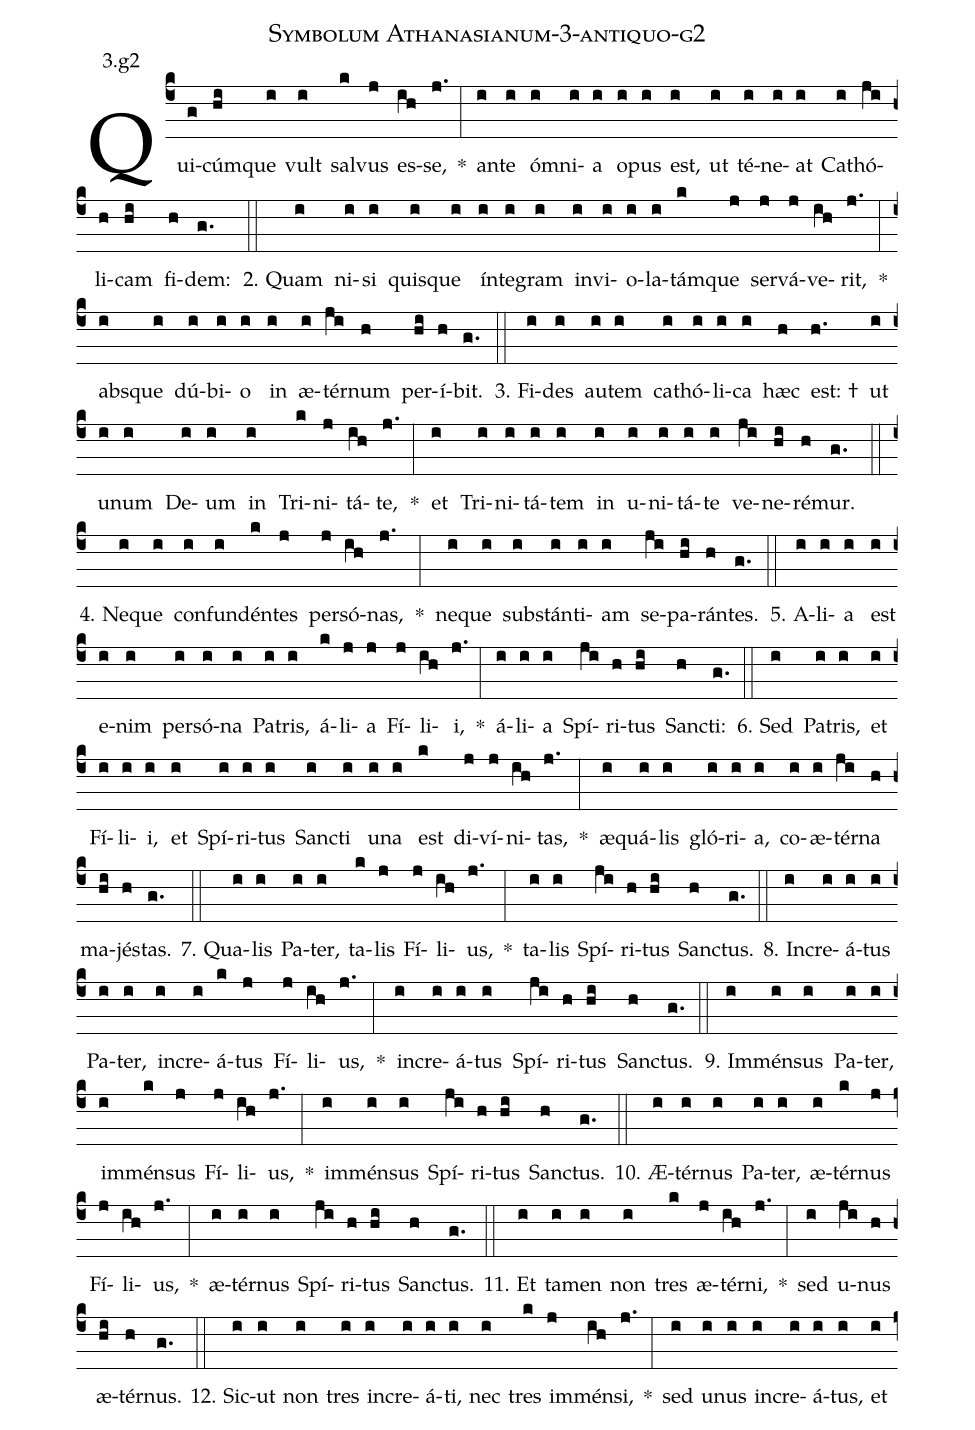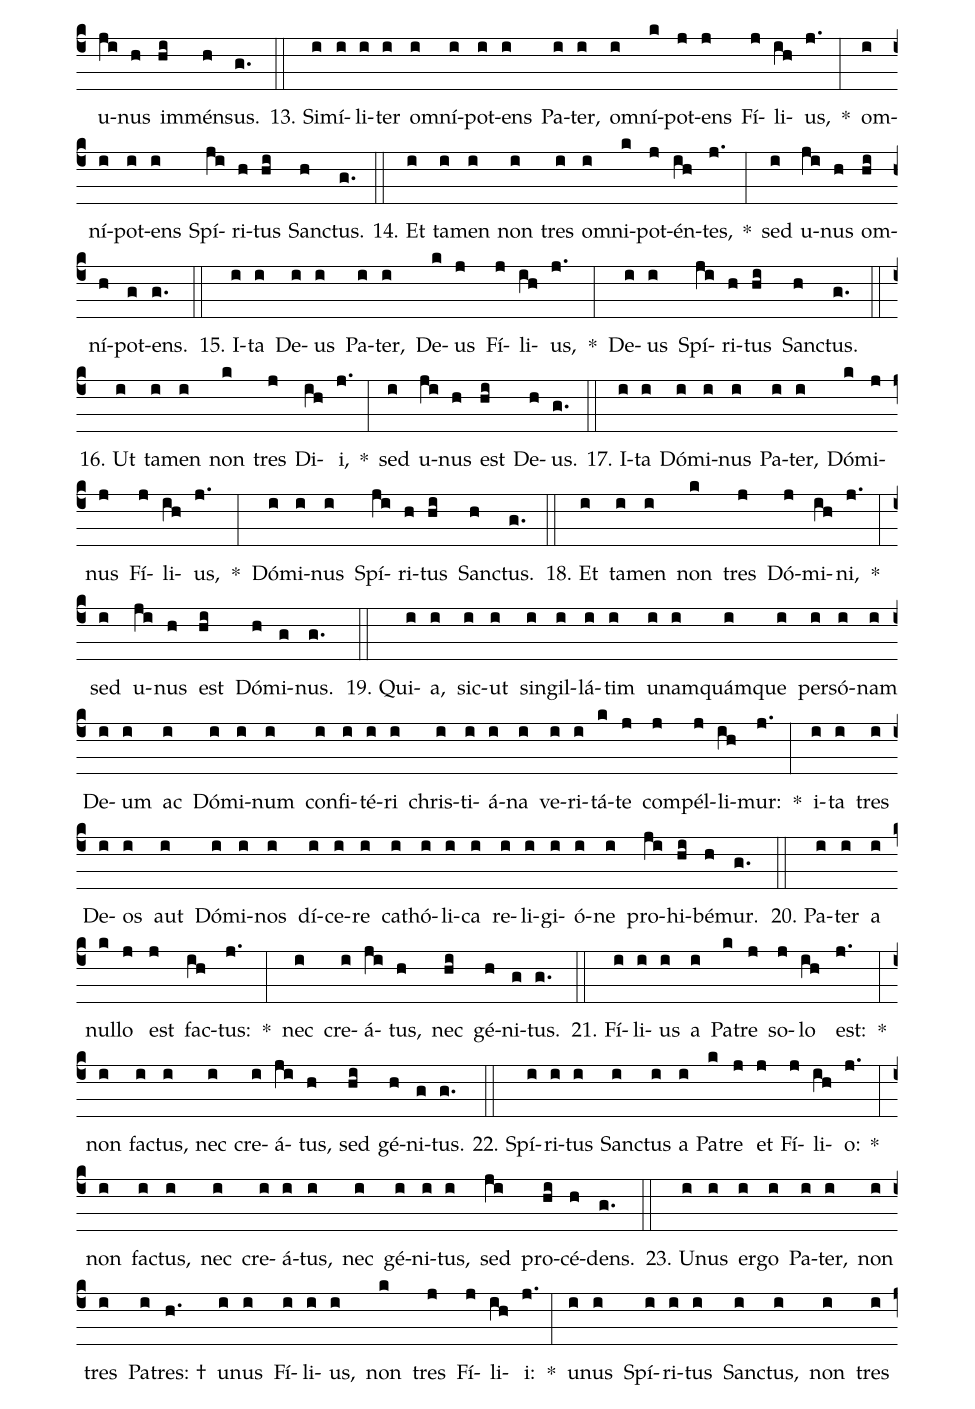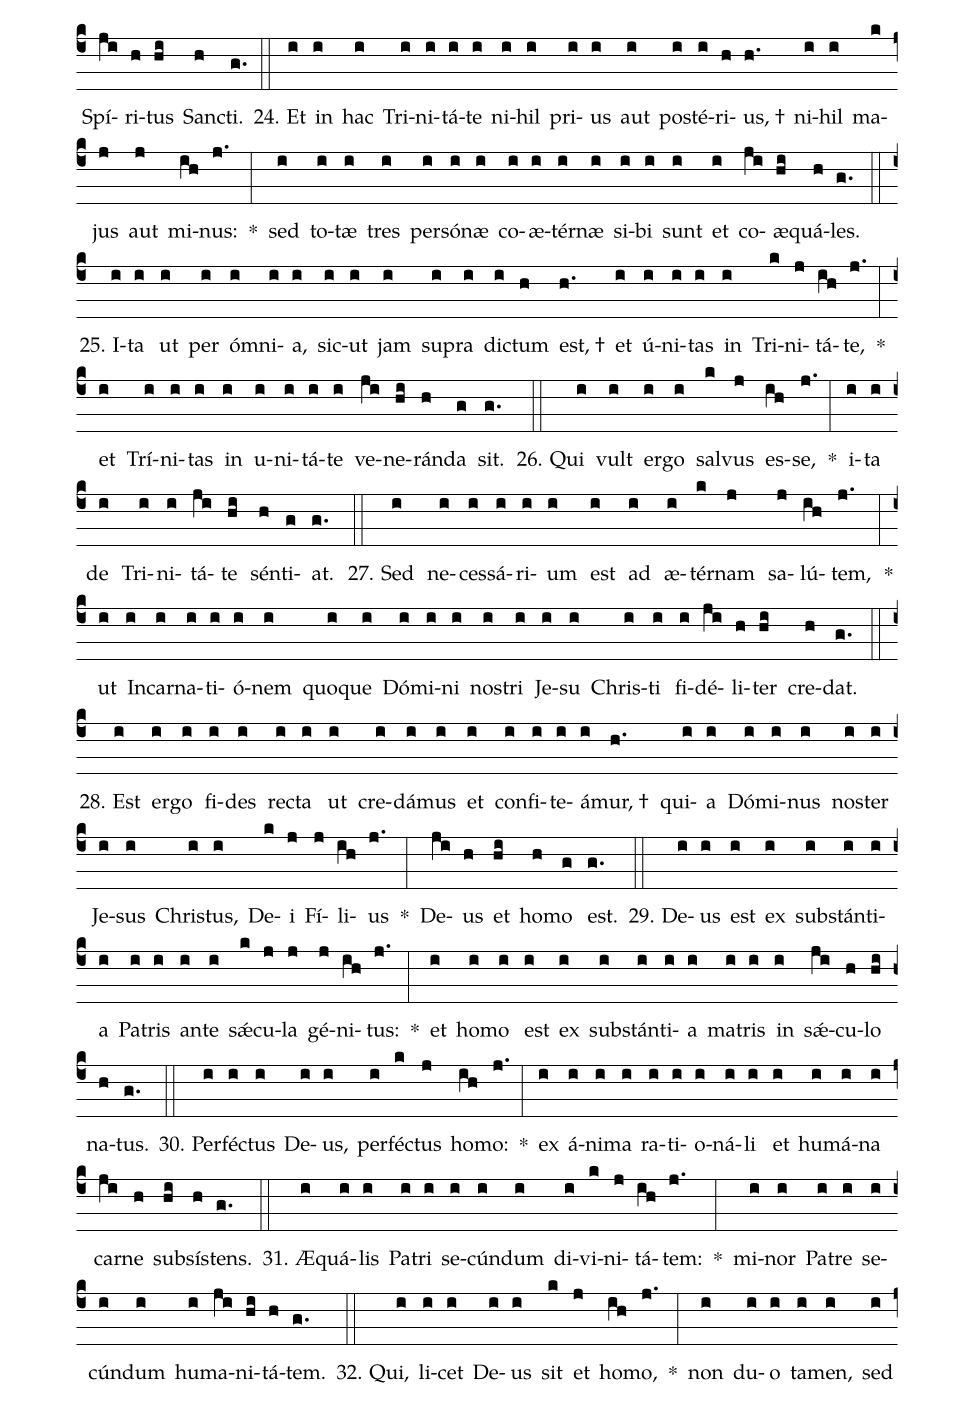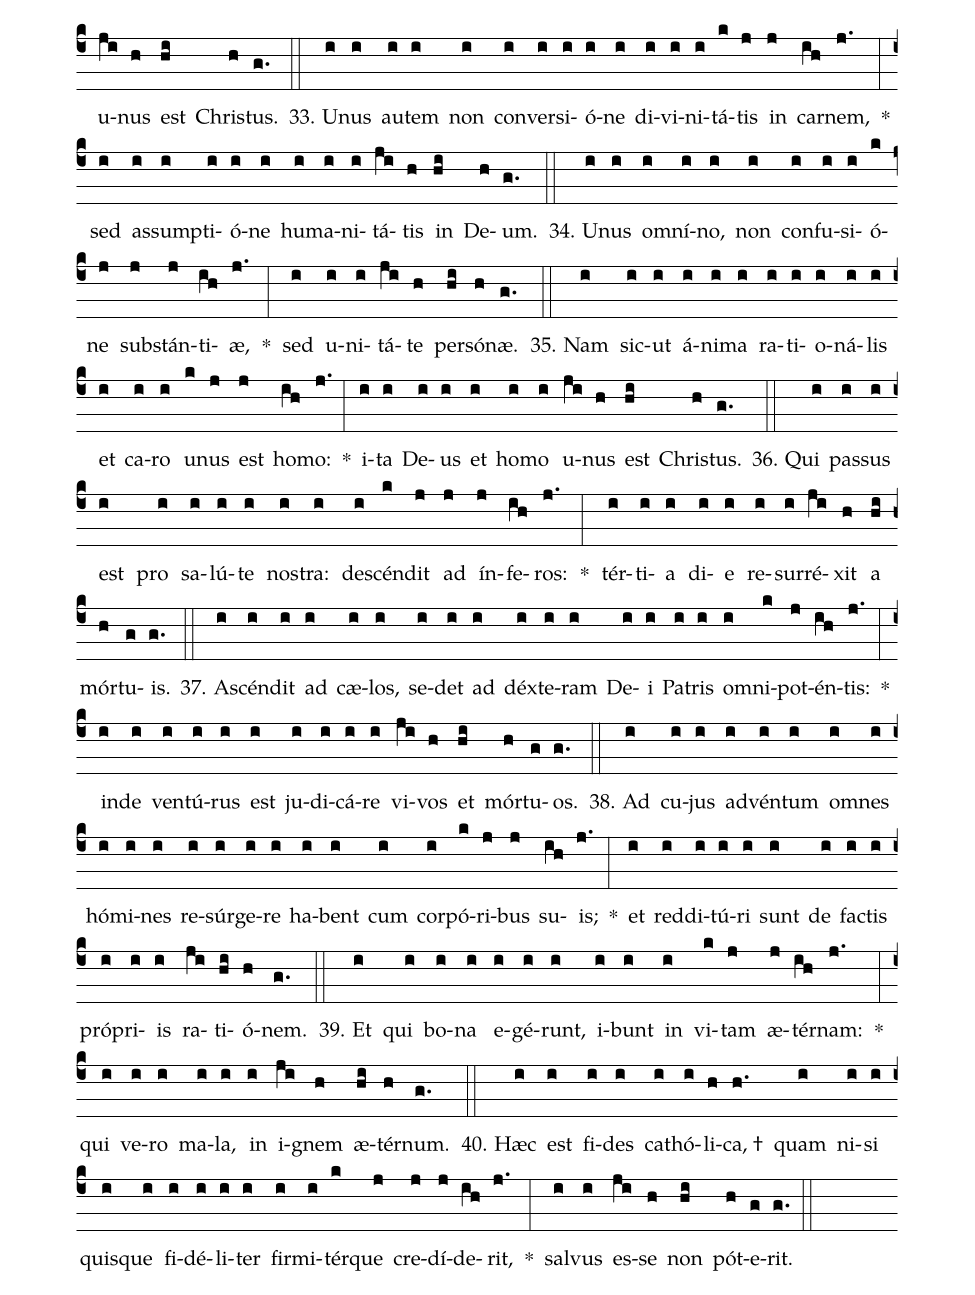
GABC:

name: Symbolum Athanasianum-3-antiquo-g2;
annotation: 3.g2;
%%
(c4)Qui(g)cúm(hi)que(i) vult(i) sal(k)vus(j) es(ih)se,(j.) *(:) an(i)te(i) óm(i)ni(i)a(i) o(i)pus(i) est,(i) ut(i) té(i)ne(i)at(i) Ca(i)thó(ji)li(h)cam(hi) fi(h)dem:(g.) (::)
2. Quam(i) ni(i)si(i) quis(i)que(i) ín(i)te(i)gram(i) in(i)vi(i)o(i)la(i)tám(k)que(j) ser(j)vá(j)ve(ih)rit,(j.) *(:) abs(i)que(i) dú(i)bi(i)o(i) in(i) æ(i)tér(ji)num(h) per(hi)í(h)bit.(g.) (::)
3. Fi(i)des(i) au(i)tem(i) ca(i)thó(i)li(i)ca(i) hæc(h) est: †(h.) ut(i) u(i)num(i) De(i)um(i) in(i) Tri(k)ni(j)tá(ih)te,(j.) *(:) et(i) Tri(i)ni(i)tá(i)tem(i) in(i) u(i)ni(i)tá(i)te(i) ve(ji)ne(hi)ré(h)mur.(g.) (::)
4. Ne(i)que(i) con(i)fun(i)dén(k)tes(j) per(j)só(ih)nas,(j.) *(:) ne(i)que(i) sub(i)stán(i)ti(i)am(i) se(ji)pa(hi)rán(h)tes.(g.) (::)
5. A(i)li(i)a(i) est(i) e(i)nim(i) per(i)só(i)na(i) Pa(i)tris,(i) á(k)li(j)a(j) Fí(j)li(ih)i,(j.) *(:) á(i)li(i)a(i) Spí(ji)ri(h)tus(hi) Sanc(h)ti:(g.) (::)
6. Sed(i) Pa(i)tris,(i) et(i) Fí(i)li(i)i,(i) et(i) Spí(i)ri(i)tus(i) Sanc(i)ti(i) u(i)na(i) est(k) di(j)ví(j)ni(ih)tas,(j.) *(:) æ(i)quá(i)lis(i) gló(i)ri(i)a,(i) co(i)æ(i)tér(ji)na(h) ma(hi)jés(h)tas.(g.) (::)
7. Qua(i)lis(i) Pa(i)ter,(i) ta(k)lis(j) Fí(j)li(ih)us,(j.) *(:) ta(i)lis(i) Spí(ji)ri(h)tus(hi) Sanc(h)tus.(g.) (::)
8. In(i)cre(i)á(i)tus(i) Pa(i)ter,(i) in(i)cre(i)á(k)tus(j) Fí(j)li(ih)us,(j.) *(:) in(i)cre(i)á(i)tus(i) Spí(ji)ri(h)tus(hi) Sanc(h)tus.(g.) (::)
9. Im(i)mén(i)sus(i) Pa(i)ter,(i) im(i)mén(k)sus(j) Fí(j)li(ih)us,(j.) *(:) im(i)mén(i)sus(i) Spí(ji)ri(h)tus(hi) Sanc(h)tus.(g.) (::)
10. Æ(i)tér(i)nus(i) Pa(i)ter,(i) æ(i)tér(k)nus(j) Fí(j)li(ih)us,(j.) *(:) æ(i)tér(i)nus(i) Spí(ji)ri(h)tus(hi) Sanc(h)tus.(g.) (::)
11. Et(i) ta(i)men(i) non(i) tres(k) æ(j)tér(ih)ni,(j.) *(:) sed(i) u(ji)nus(h) æ(hi)tér(h)nus.(g.) (::)
12. Sic(i)ut(i) non(i) tres(i) in(i)cre(i)á(i)ti,(i) nec(i) tres(k) im(j)mén(ih)si,(j.) *(:) sed(i) u(i)nus(i) in(i)cre(i)á(i)tus,(i) et(i) u(ji)nus(h) im(hi)mén(h)sus.(g.) (::)
13. Si(i)mí(i)li(i)ter(i) om(i)ní(i)pot(i)ens(i) Pa(i)ter,(i) om(i)ní(k)pot(j)ens(j) Fí(j)li(ih)us,(j.) *(:) om(i)ní(i)pot(i)ens(i) Spí(ji)ri(h)tus(hi) Sanc(h)tus.(g.) (::)
14. Et(i) ta(i)men(i) non(i) tres(i) om(i)ni(k)pot(j)én(ih)tes,(j.) *(:) sed(i) u(ji)nus(h) om(hi)ní(h)pot(g)ens.(g.) (::)
15. I(i)ta(i) De(i)us(i) Pa(i)ter,(i) De(k)us(j) Fí(j)li(ih)us,(j.) *(:) De(i)us(i) Spí(ji)ri(h)tus(hi) Sanc(h)tus.(g.) (::)
16. Ut(i) ta(i)men(i) non(k) tres(j) Di(ih)i,(j.) *(:) sed(i) u(ji)nus(h) est(hi) De(h)us.(g.) (::)
17. I(i)ta(i) Dó(i)mi(i)nus(i) Pa(i)ter,(i) Dó(k)mi(j)nus(j) Fí(j)li(ih)us,(j.) *(:) Dó(i)mi(i)nus(i) Spí(ji)ri(h)tus(hi) Sanc(h)tus.(g.) (::)
18. Et(i) ta(i)men(i) non(k) tres(j) Dó(j)mi(ih)ni,(j.) *(:) sed(i) u(ji)nus(h) est(hi) Dó(h)mi(g)nus.(g.) (::)
19. Qui(i)a,(i) sic(i)ut(i) sin(i)gil(i)lá(i)tim(i) u(i)nam(i)quám(i)que(i) per(i)só(i)nam(i) De(i)um(i) ac(i) Dó(i)mi(i)num(i) con(i)fi(i)té(i)ri(i) chris(i)ti(i)á(i)na(i) ve(i)ri(i)tá(k)te(j) com(j)pél(j)li(ih)mur:(j.) *(:) i(i)ta(i) tres(i) De(i)os(i) aut(i) Dó(i)mi(i)nos(i) dí(i)ce(i)re(i) ca(i)thó(i)li(i)ca(i) re(i)li(i)gi(i)ó(i)ne(i) pro(ji)hi(hi)bé(h)mur.(g.) (::)
20. Pa(i)ter(i) a(i) nul(k)lo(j) est(j) fac(ih)tus:(j.) *(:) nec(i) cre(i)á(ji)tus,(h) nec(hi) gé(h)ni(g)tus.(g.) (::)
21. Fí(i)li(i)us(i) a(i) Pa(k)tre(j) so(j)lo(ih) est:(j.) *(:) non(i) fac(i)tus,(i) nec(i) cre(i)á(ji)tus,(h) sed(hi) gé(h)ni(g)tus.(g.) (::)
22. Spí(i)ri(i)tus(i) Sanc(i)tus(i) a(i) Pa(k)tre(j) et(j) Fí(j)li(ih)o:(j.) *(:) non(i) fac(i)tus,(i) nec(i) cre(i)á(i)tus,(i) nec(i) gé(i)ni(i)tus,(i) sed(ji) pro(hi)cé(h)dens.(g.) (::)
23. U(i)nus(i) er(i)go(i) Pa(i)ter,(i) non(i) tres(i) Pa(i)tres: †(h.) u(i)nus(i) Fí(i)li(i)us,(i) non(k) tres(j) Fí(j)li(ih)i:(j.) *(:) u(i)nus(i) Spí(i)ri(i)tus(i) Sanc(i)tus,(i) non(i) tres(i) Spí(ji)ri(h)tus(hi) Sanc(h)ti.(g.) (::)
24. Et(i) in(i) hac(i) Tri(i)ni(i)tá(i)te(i) ni(i)hil(i) pri(i)us(i) aut(i) post(i)é(i)ri(h)us, †(h.) ni(i)hil(i) ma(k)jus(j) aut(j) mi(ih)nus:(j.) *(:) sed(i) to(i)tæ(i) tres(i) per(i)só(i)næ(i) co(i)æ(i)tér(i)næ(i) si(i)bi(i) sunt(i) et(i) co(ji)æ(hi)quá(h)les.(g.) (::)
25. I(i)ta(i) ut(i) per(i) óm(i)ni(i)a,(i) sic(i)ut(i) jam(i) su(i)pra(i) dic(i)tum(h) est, †(h.) et(i) ú(i)ni(i)tas(i) in(i) Tri(k)ni(j)tá(ih)te,(j.) *(:) et(i) Trí(i)ni(i)tas(i) in(i) u(i)ni(i)tá(i)te(i) ve(ji)ne(hi)rán(h)da(g) sit.(g.) (::)
26. Qui(i) vult(i) er(i)go(i) sal(k)vus(j) es(ih)se,(j.) *(:) i(i)ta(i) de(i) Tri(i)ni(i)tá(ji)te(hi) sén(h)ti(g)at.(g.) (::)
27. Sed(i) ne(i)ces(i)sá(i)ri(i)um(i) est(i) ad(i) æ(i)tér(k)nam(j) sa(j)lú(ih)tem,(j.) *(:) ut(i) In(i)car(i)na(i)ti(i)ó(i)nem(i) quo(i)que(i) Dó(i)mi(i)ni(i) nos(i)tri(i) Je(i)su(i) Chris(i)ti(i) fi(i)dé(ji)li(h)ter(hi) cre(h)dat.(g.) (::)
28. Est(i) er(i)go(i) fi(i)des(i) rec(i)ta(i) ut(i) cre(i)dá(i)mus(i) et(i) con(i)fi(i)te(i)á(i)mur, †(h.) qui(i)a(i) Dó(i)mi(i)nus(i) nos(i)ter(i) Je(i)sus(i) Chris(i)tus,(i) De(k)i(j) Fí(j)li(ih)us(j.) *(:) De(ji)us(h) et(hi) ho(h)mo(g) est.(g.) (::)
29. De(i)us(i) est(i) ex(i) sub(i)stán(i)ti(i)a(i) Pa(i)tris(i) an(i)te(i) sǽ(k)cu(j)la(j) gé(j)ni(ih)tus:(j.) *(:) et(i) ho(i)mo(i) est(i) ex(i) sub(i)stán(i)ti(i)a(i) ma(i)tris(i) in(i) sǽ(ji)cu(h)lo(hi) na(h)tus.(g.) (::)
30. Per(i)féc(i)tus(i) De(i)us,(i) per(i)féc(k)tus(j) ho(ih)mo:(j.) *(:) ex(i) á(i)ni(i)ma(i) ra(i)ti(i)o(i)ná(i)li(i) et(i) hu(i)má(i)na(i) car(ji)ne(h) sub(hi)sís(h)tens.(g.) (::)
31. Æ(i)quá(i)lis(i) Pa(i)tri(i) se(i)cún(i)dum(i) di(i)vi(k)ni(j)tá(ih)tem:(j.) *(:) mi(i)nor(i) Pa(i)tre(i) se(i)cún(i)dum(i) hu(i)ma(ji)ni(hi)tá(h)tem.(g.) (::)
32. Qui,(i) li(i)cet(i) De(i)us(i) sit(k) et(j) ho(ih)mo,(j.) *(:) non(i) du(i)o(i) ta(i)men,(i) sed(i) u(ji)nus(h) est(hi) Chris(h)tus.(g.) (::)
33. U(i)nus(i) au(i)tem(i) non(i) con(i)ver(i)si(i)ó(i)ne(i) di(i)vi(i)ni(i)tá(k)tis(j) in(j) car(ih)nem,(j.) *(:) sed(i) as(i)sump(i)ti(i)ó(i)ne(i) hu(i)ma(i)ni(i)tá(ji)tis(h) in(hi) De(h)um.(g.) (::)
34. U(i)nus(i) om(i)ní(i)no,(i) non(i) con(i)fu(i)si(i)ó(k)ne(j) sub(j)stán(j)ti(ih)æ,(j.) *(:) sed(i) u(i)ni(i)tá(ji)te(h) per(hi)só(h)næ.(g.) (::)
35. Nam(i) sic(i)ut(i) á(i)ni(i)ma(i) ra(i)ti(i)o(i)ná(i)lis(i) et(i) ca(i)ro(i) u(k)nus(j) est(j) ho(ih)mo:(j.) *(:) i(i)ta(i) De(i)us(i) et(i) ho(i)mo(i) u(ji)nus(h) est(hi) Chris(h)tus.(g.) (::)
36. Qui(i) pas(i)sus(i) est(i) pro(i) sa(i)lú(i)te(i) nos(i)tra:(i) de(i)scén(k)dit(j) ad(j) ín(j)fe(ih)ros:(j.) *(:) tér(i)ti(i)a(i) di(i)e(i) re(i)sur(i)ré(ji)xit(h) a(hi) mór(h)tu(g)is.(g.) (::)
37. A(i)scén(i)dit(i) ad(i) cæ(i)los,(i) se(i)det(i) ad(i) déx(i)te(i)ram(i) De(i)i(i) Pa(i)tris(i) om(i)ni(k)pot(j)én(ih)tis:(j.) *(:) in(i)de(i) ven(i)tú(i)rus(i) est(i) ju(i)di(i)cá(i)re(i) vi(ji)vos(h) et(hi) mór(h)tu(g)os.(g.) (::)
38. Ad(i) cu(i)jus(i) ad(i)vén(i)tum(i) om(i)nes(i) hó(i)mi(i)nes(i) re(i)súr(i)ge(i)re(i) ha(i)bent(i) cum(i) cor(i)pó(k)ri(j)bus(j) su(ih)is;(j.) *(:) et(i) red(i)di(i)tú(i)ri(i) sunt(i) de(i) fac(i)tis(i) pró(i)pri(i)is(i) ra(ji)ti(hi)ó(h)nem.(g.) (::)
39. Et(i) qui(i) bo(i)na(i) e(i)gé(i)runt,(i) i(i)bunt(i) in(i) vi(k)tam(j) æ(j)tér(ih)nam:(j.) *(:) qui(i) ve(i)ro(i) ma(i)la,(i) in(i) i(ji)gnem(h) æ(hi)tér(h)num.(g.) (::)
40. Hæc(i) est(i) fi(i)des(i) ca(i)thó(i)li(h)ca, †(h.) quam(i) ni(i)si(i) quis(i)que(i) fi(i)dé(i)li(i)ter(i) fir(i)mi(i)tér(k)que(j) cre(j)dí(j)de(ih)rit,(j.) *(:) sal(i)vus(i) es(ji)se(h) non(hi) pót(h)e(g)rit.(g.) (::)
